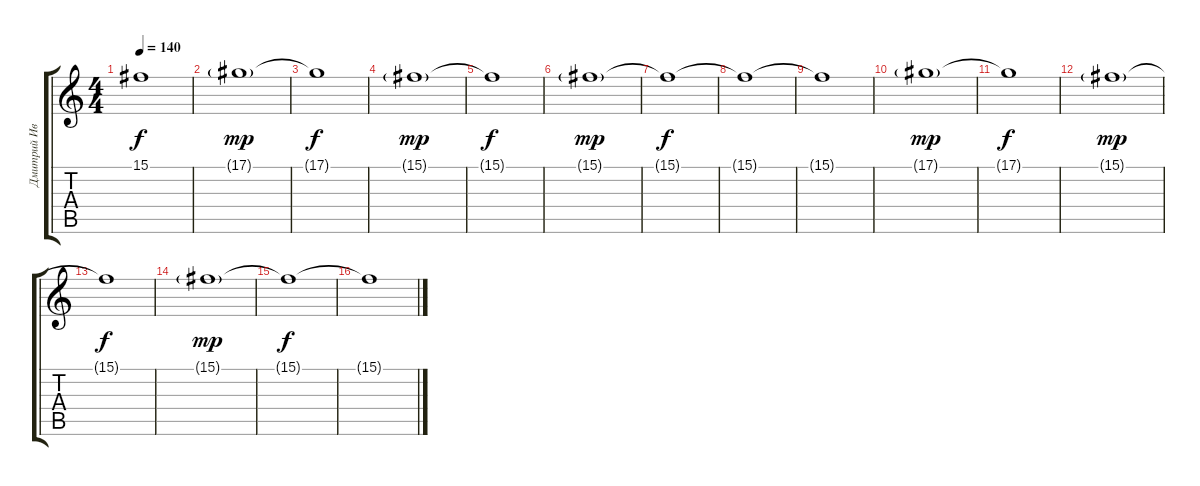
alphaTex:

\track ("Дмитрий Иванов" "Дмитрий Ив") {instrument viola}
\staff {score tabs}
\tuning (Eb4 Bb3 Gb3 Db3 Ab2 Eb2) {hide}
\ts (4 4)
\tempo 140
\clef g2
\ks c
15.1{t}.1{dy f} |
17.1{g}.1{dy mp} |
17.1{t}.1{dy f} |
15.1{g}.1{dy mp} |
15.1{t}.1{dy f} |
15.1{g}.1{dy mp} |
15.1{t}.1{dy f} |
15.1{t}.1 |
15.1{t}.1 |
17.1{g}.1{dy mp} |
17.1{t}.1{dy f} |
15.1{g}.1{dy mp} |
15.1{t}.1{dy f} |
15.1{g}.1{dy mp} |
15.1{t}.1{dy f} |
15.1{t}.1
